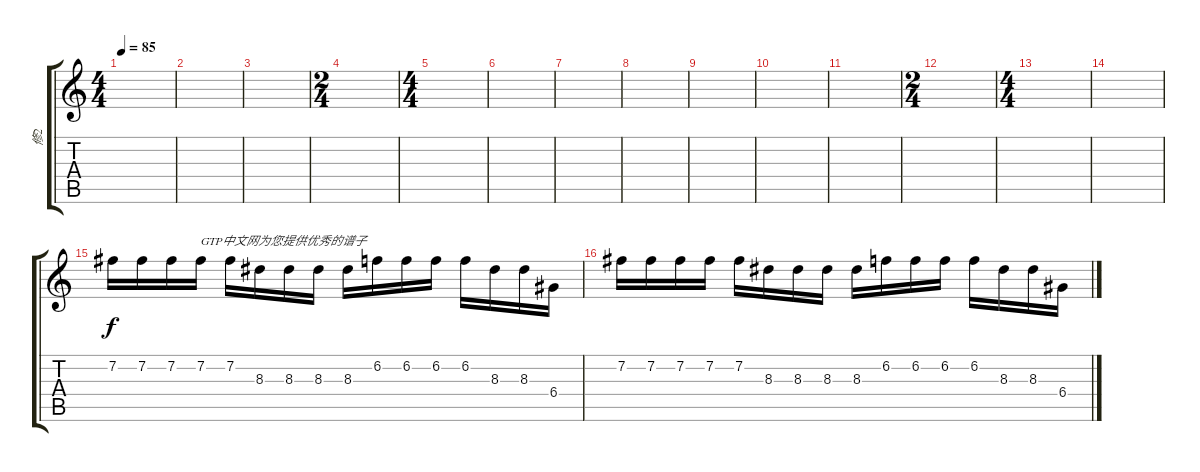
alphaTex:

\track ("修2" "修2") {instrument overdrivenguitar}
\staff {score tabs}
\tuning (E4 B3 G3 D3 A2 E2) {hide}
\ts (4 4)
\tempo 85
\clef g2
\ks c
|
|
|
\ts (2 4)
|
\ts (4 4)
|
|
|
|
|
|
|
\ts (2 4)
|
\ts (4 4)
|
|
7.2.16 7.2.16 7.2.16 7.2.16{txt "GTP中文网为您提供优秀的谱子"} 7.2.16 8.3.16 8.3.16 8.3.16 8.3.16 6.2.16 6.2.16 6.2.16 6.2.16 8.3.16 8.3.16 6.4.16 |
7.2.16 7.2.16 7.2.16 7.2.16 7.2.16 8.3.16 8.3.16 8.3.16 8.3.16 6.2.16 6.2.16 6.2.16 6.2.16 8.3.16 8.3.16 6.4.16
